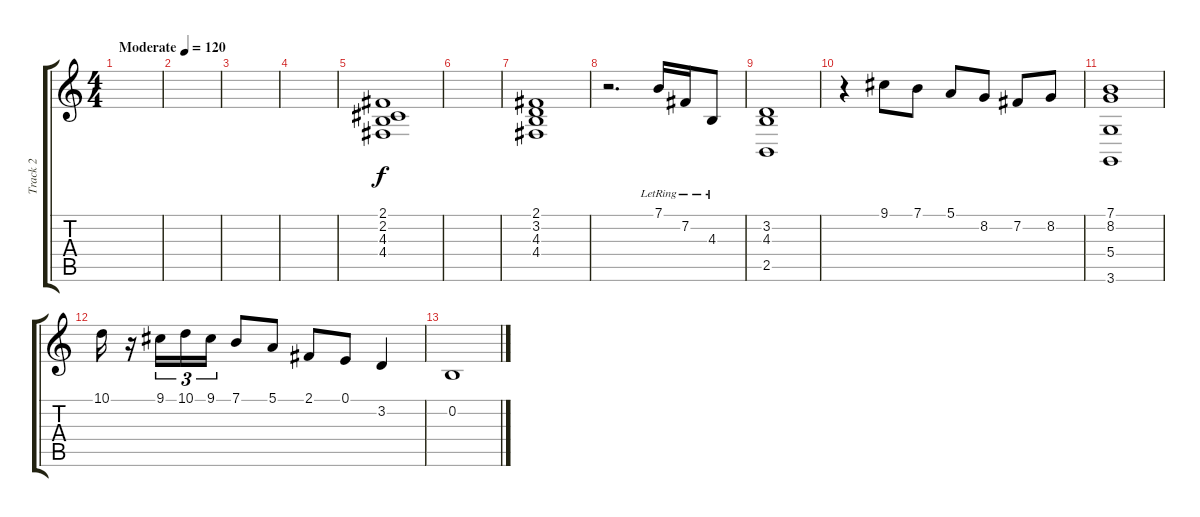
\track ("Track 2" "Track 2") {instrument honkytonkpiano}
\staff {score tabs}
\tuning (E4 B3 G3 D3 A2 E2) {hide}
\ts (4 4)
\tempo (120 "Moderate")
\clef g2
\ks c
|
|
|
|
(2.1 2.2 4.3 4.4).1 |
|
(2.1 3.2 4.3 4.4).1 |
r.2{d} 7.1{lr}.16 7.2{lr}.16 4.3{lr}.8 |
(3.2 4.3 2.5).1 |
r.4 9.1.8 7.1.8 5.1.8 8.2.8 7.2.8 8.2.8 |
(7.1 8.2 5.4 3.6).1 |
10.1.16 r.16 9.1.16{tu (3 2)} 10.1.16{tu (3 2)} 9.1.16{tu (3 2)} 7.1.8 5.1.8 2.1.8 0.1.8 3.2.4 |
0.2.1
